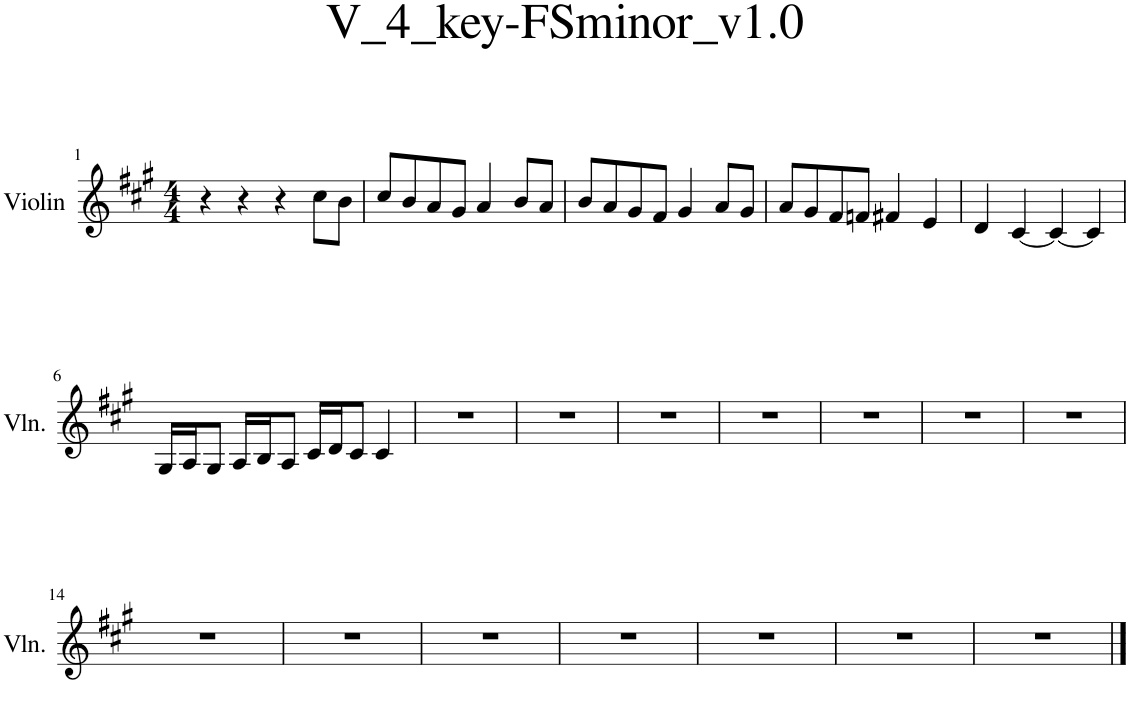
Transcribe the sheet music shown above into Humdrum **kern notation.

**kern
*part1
*staff1
*I"Violin
*I'Vln.
*clefG2
*k[f#c#g#]
*M4/4
=1
4r
4r
4r
8cc#\L
8b\J
=2
8cc#/L
8b/
8a/
8g#/J
4a/
8b/L
8a/J
=3
8b/L
8a/
8g#/
8f#/J
4g#/
8a/L
8g#/J
=4
8a/L
8g#/
8f#/
8fn/J
4f#X/
4e/
=5
4d/
[4c#/
4c#/_
4c#/]
!!LO:LB:g=z
=6
16G#/LL
16A/J
8G#/J
16A/LL
16B/J
8A/J
16c#/LL
16d/J
8c#/J
4c#/
=7
1r
=8
1r
=9
1r
=10
1r
=11
1r
=12
1r
=13
1r
!!LO:LB:g=z
=14
1r
=15
1r
=16
1r
=17
1r
=18
1r
=19
1r
=20
1r
==
*-
